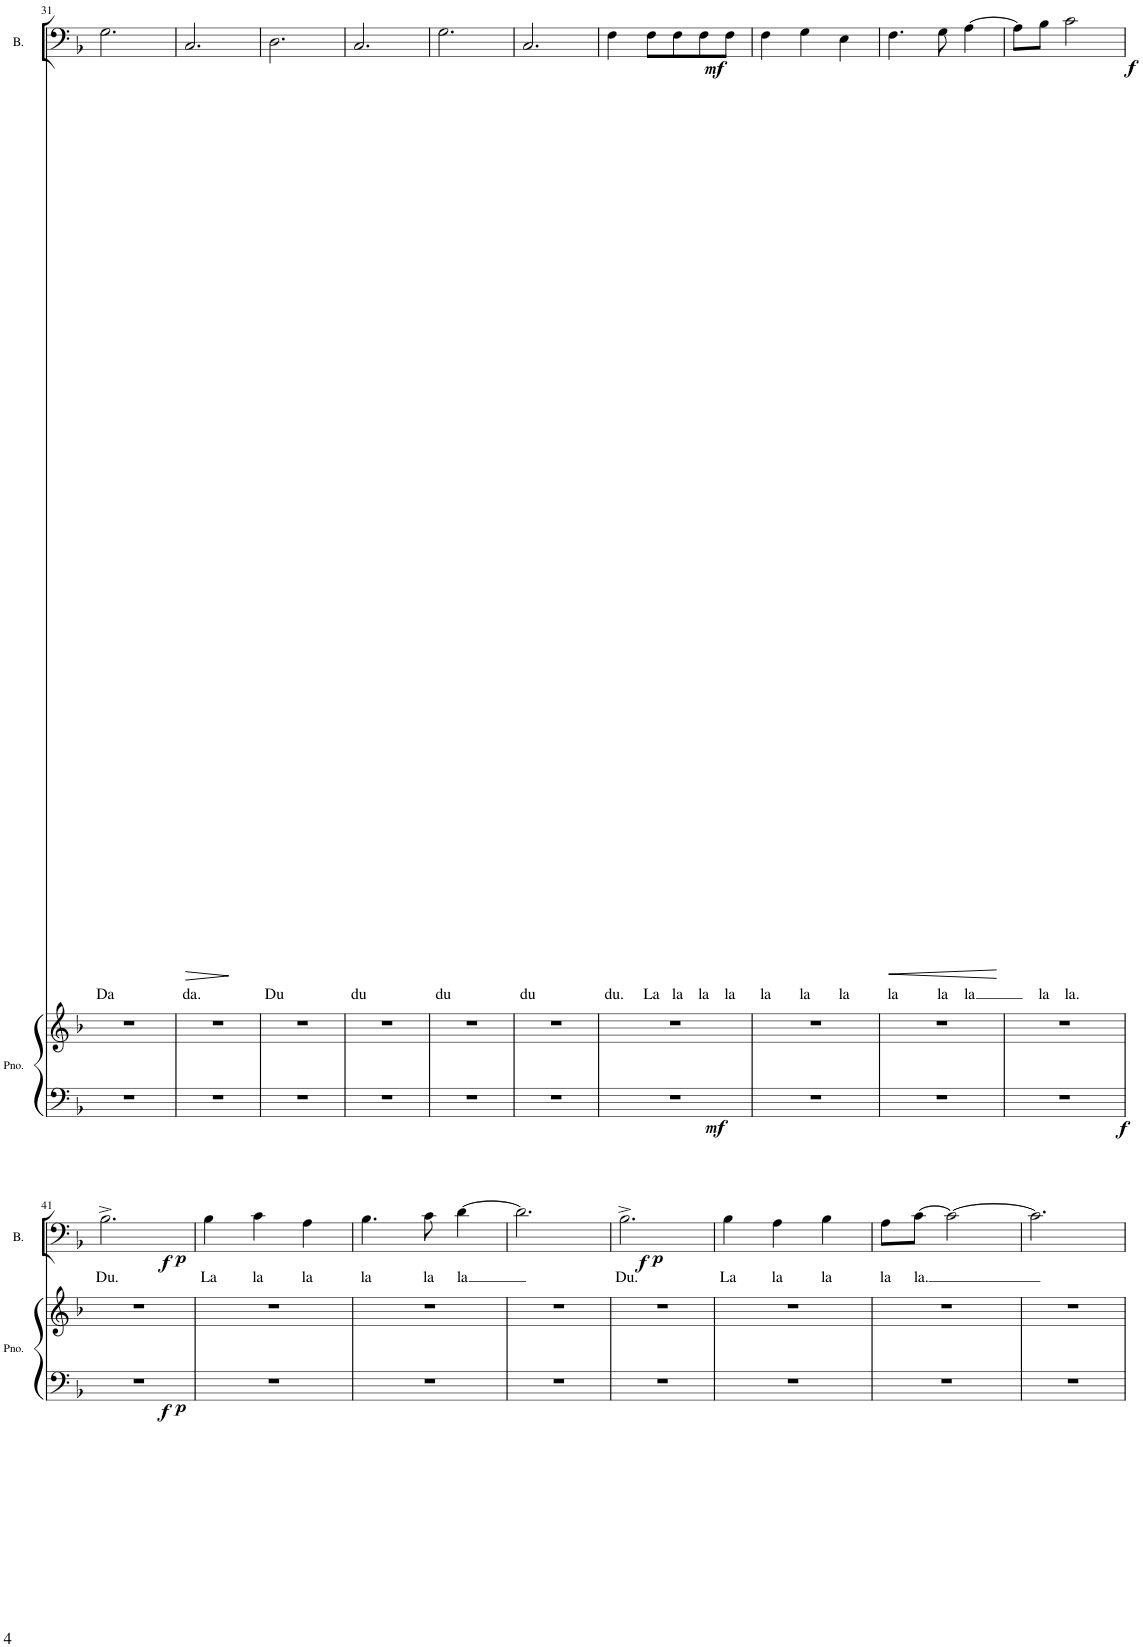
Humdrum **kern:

**kern	**text	**dynam
*part1	*part1	*part1
*staff1	*staff1	*staff1
*I"Bass	*	*
*I'B.	*	*
!!LO:PB:g=z
*clefF4	*	*
*k[b-]	*	*
*M3/4	*	*
=31	=31	=31
!	!LO:LY:b	!
2.G\	Da	.
=32	=32	=32
!	!LO:LY:b	!LO:HP:b
2.C/	da.	>
.	.	]
=33	=33	=33
!	!LO:LY:b	!
2.D\	Du	.
=34	=34	=34
!	!LO:LY:b	!
2.C/	du	.
=35	=35	=35
!	!LO:LY:b	!
2.G\	du	.
=36	=36	=36
!	!LO:LY:b	!
2.C/	du	.
=37	=37	=37
!	!LO:LY:b	!
4F\	du.	.
!	!LO:LY:b	!LO:DY:b
8F\L	La	mf
!	!LO:LY:b	!
8F\	la	.
!	!LO:LY:b	!
8F\	la	.
!	!LO:LY:b	!
8F\J	la	.
=38	=38	=38
!	!LO:LY:b	!
4F\	la	.
!	!LO:LY:b	!
4G\	la	.
!	!LO:LY:b	!
4E\	la	.
=39	=39	=39
!	!LO:LY:b	!LO:HP:b
4.F\	la	<
!	!LO:LY:b	!
8G\	la	.
!	!LO:LY:b	!
[4A\	la	.
.	.	[
=40	=40	=40
8A\L]	.	.
!	!LO:LY:b	!
8B-\J	la	.
!	!LO:LY:b	!LO:DY:b
2c\	la.	f
!!LO:LB:g=z
=41	=41	=41
!	!LO:LY:b	!LO:DY:b
!	!	!LO:DY:n=1:b
2.B-^\	Du.	f p
=42	=42	=42
!	!LO:LY:b	!
4B-\	La	.
!	!LO:LY:b	!
4c\	la	.
!	!LO:LY:b	!
4A\	la	.
=43	=43	=43
!	!LO:LY:b	!
4.B-\	la	.
!	!LO:LY:b	!
8c\	la	.
!	!LO:LY:b	!
[4d\	la	.
=44	=44	=44
2.d\]	.	.
=45	=45	=45
!	!LO:LY:b	!LO:DY:b
!	!	!LO:DY:n=1:b
2.B-^\	Du.	f p
=46	=46	=46
!	!LO:LY:b	!
4B-\	La	.
!	!LO:LY:b	!
4A\	la	.
!	!LO:LY:b	!
4B-\	la	.
=47	=47	=47
!	!LO:LY:b	!
8A\L	la	.
!	!LO:LY:b	!
[8c\J	la.	.
2c\_	.	.
=48	=48	=48
2.c\]	.	.
=	=	=
*-	*-	*-
